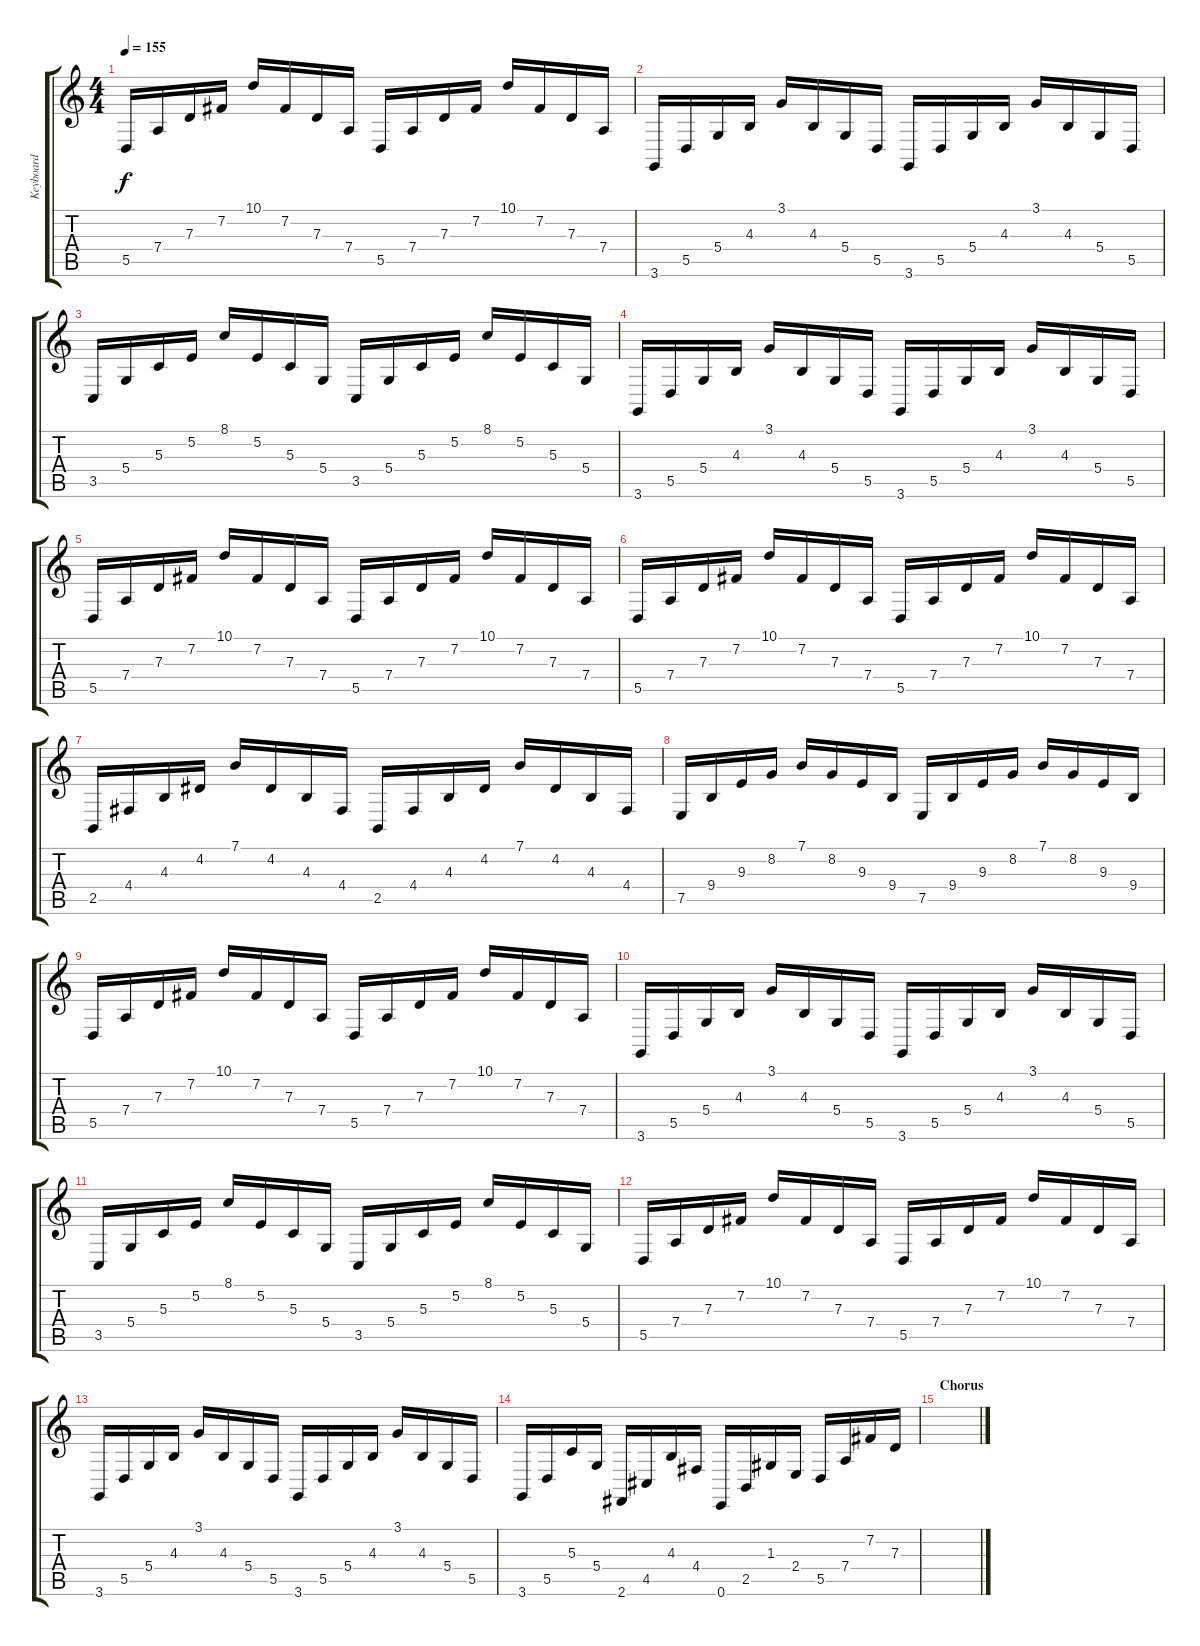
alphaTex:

\track ("Keyboard" "Keyboard") {instrument lead2sawtooth}
\staff {score tabs}
\tuning (E4 B3 G3 D3 A2 E2) {hide}
\ts (4 4)
\tempo 155
\clef g2
\ks c
5.5.16{dy f} 7.4.16 7.3.16 7.2.16 10.1.16 7.2.16 7.3.16 7.4.16 5.5.16 7.4.16 7.3.16 7.2.16 10.1.16 7.2.16 7.3.16 7.4.16 |
3.6.16 5.5.16 5.4.16 4.3.16 3.1.16 4.3.16 5.4.16 5.5.16 3.6.16 5.5.16 5.4.16 4.3.16 3.1.16 4.3.16 5.4.16 5.5.16 |
3.5.16 5.4.16 5.3.16 5.2.16 8.1.16 5.2.16 5.3.16 5.4.16 3.5.16 5.4.16 5.3.16 5.2.16 8.1.16 5.2.16 5.3.16 5.4.16 |
3.6.16 5.5.16 5.4.16 4.3.16 3.1.16 4.3.16 5.4.16 5.5.16 3.6.16 5.5.16 5.4.16 4.3.16 3.1.16 4.3.16 5.4.16 5.5.16 |
5.5.16 7.4.16 7.3.16 7.2.16 10.1.16 7.2.16 7.3.16 7.4.16 5.5.16 7.4.16 7.3.16 7.2.16 10.1.16 7.2.16 7.3.16 7.4.16 |
5.5.16 7.4.16 7.3.16 7.2.16 10.1.16 7.2.16 7.3.16 7.4.16 5.5.16 7.4.16 7.3.16 7.2.16 10.1.16 7.2.16 7.3.16 7.4.16 |
2.5.16 4.4.16 4.3.16 4.2.16 7.1.16 4.2.16 4.3.16 4.4.16 2.5.16 4.4.16 4.3.16 4.2.16 7.1.16 4.2.16 4.3.16 4.4.16 |
7.5.16 9.4.16 9.3.16 8.2.16 7.1.16 8.2.16 9.3.16 9.4.16 7.5.16 9.4.16 9.3.16 8.2.16 7.1.16 8.2.16 9.3.16 9.4.16 |
5.5.16 7.4.16 7.3.16 7.2.16 10.1.16 7.2.16 7.3.16 7.4.16 5.5.16 7.4.16 7.3.16 7.2.16 10.1.16 7.2.16 7.3.16 7.4.16 |
3.6.16 5.5.16 5.4.16 4.3.16 3.1.16 4.3.16 5.4.16 5.5.16 3.6.16 5.5.16 5.4.16 4.3.16 3.1.16 4.3.16 5.4.16 5.5.16 |
3.5.16 5.4.16 5.3.16 5.2.16 8.1.16 5.2.16 5.3.16 5.4.16 3.5.16 5.4.16 5.3.16 5.2.16 8.1.16 5.2.16 5.3.16 5.4.16 |
5.5.16 7.4.16 7.3.16 7.2.16 10.1.16 7.2.16 7.3.16 7.4.16 5.5.16 7.4.16 7.3.16 7.2.16 10.1.16 7.2.16 7.3.16 7.4.16 |
3.6.16 5.5.16 5.4.16 4.3.16 3.1.16 4.3.16 5.4.16 5.5.16 3.6.16 5.5.16 5.4.16 4.3.16 3.1.16 4.3.16 5.4.16 5.5.16 |
3.6.16 5.5.16 5.3.16 5.4.16 2.6.16 4.5.16 4.3.16 4.4.16 0.6.16 2.5.16 1.3.16 2.4.16 5.5.16 7.4.16 7.2.16 7.3.16 |
\section ("" "Chorus")
